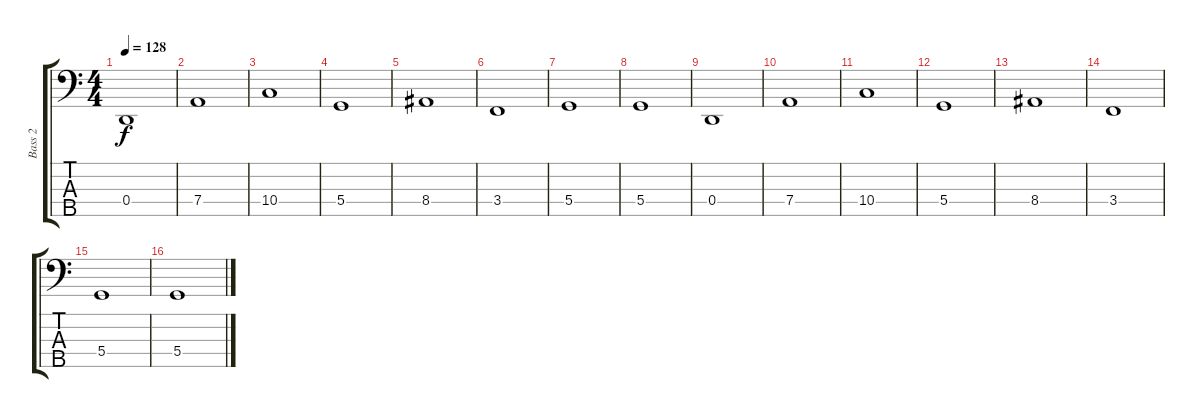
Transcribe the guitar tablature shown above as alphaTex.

\track ("Bass 2" "Bass 2") {instrument electricbassfinger}
\staff {score tabs}
\tuning (F2 C2 G1 D1 A0) {hide}
\ts (4 4)
\tempo 128
\clef f4
\ks c
0.4.1{dy f instrument electricbassfinger} |
7.4.1 |
10.4.1 |
5.4.1 |
8.4.1 |
3.4.1 |
5.4.1 |
5.4.1 |
0.4.1 |
7.4.1 |
10.4.1 |
5.4.1 |
8.4.1 |
3.4.1 |
5.4.1 |
5.4.1
